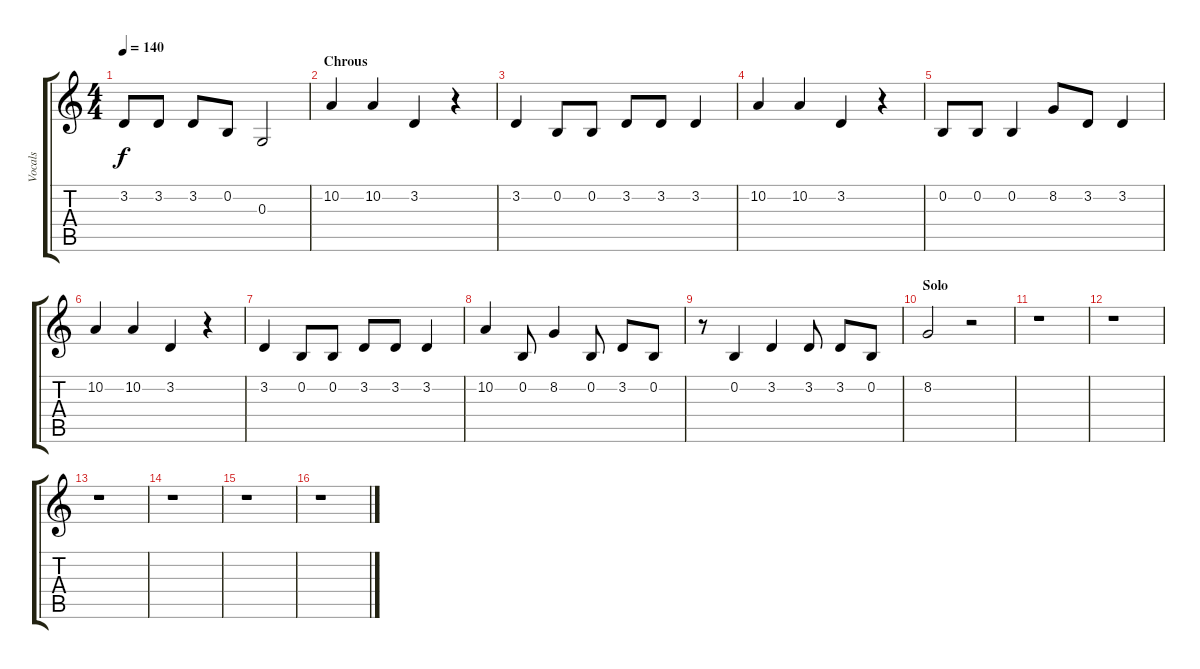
\track ("Vocals" "Vocals") {instrument lead2sawtooth}
\staff {score tabs}
\tuning (E4 B3 G3 D3 A2 E2) {hide}
\ts (4 4)
\tempo 140
\clef g2
\ks c
3.2.8{dy f} 3.2.8 3.2.8 0.2.8 0.3.2 |
\section ("" "Chrous")
10.2.4 10.2.4 3.2.4 r.4 |
3.2.4 0.2.8 0.2.8 3.2.8 3.2.8 3.2.4 |
10.2.4 10.2.4 3.2.4 r.4 |
0.2.8 0.2.8 0.2.4 8.2.8 3.2.8 3.2.4 |
10.2.4 10.2.4 3.2.4 r.4 |
3.2.4 0.2.8 0.2.8 3.2.8 3.2.8 3.2.4 |
10.2.4 0.2.8 8.2.4 0.2.8 3.2.8 0.2.8 |
r.8 0.2.4 3.2.4 3.2.8 3.2.8 0.2.8 |
\section ("" "Solo")
8.2.2{volume 6} r.2 |
r.1 |
r.1 |
r.1 |
r.1 |
r.1 |
r.1
